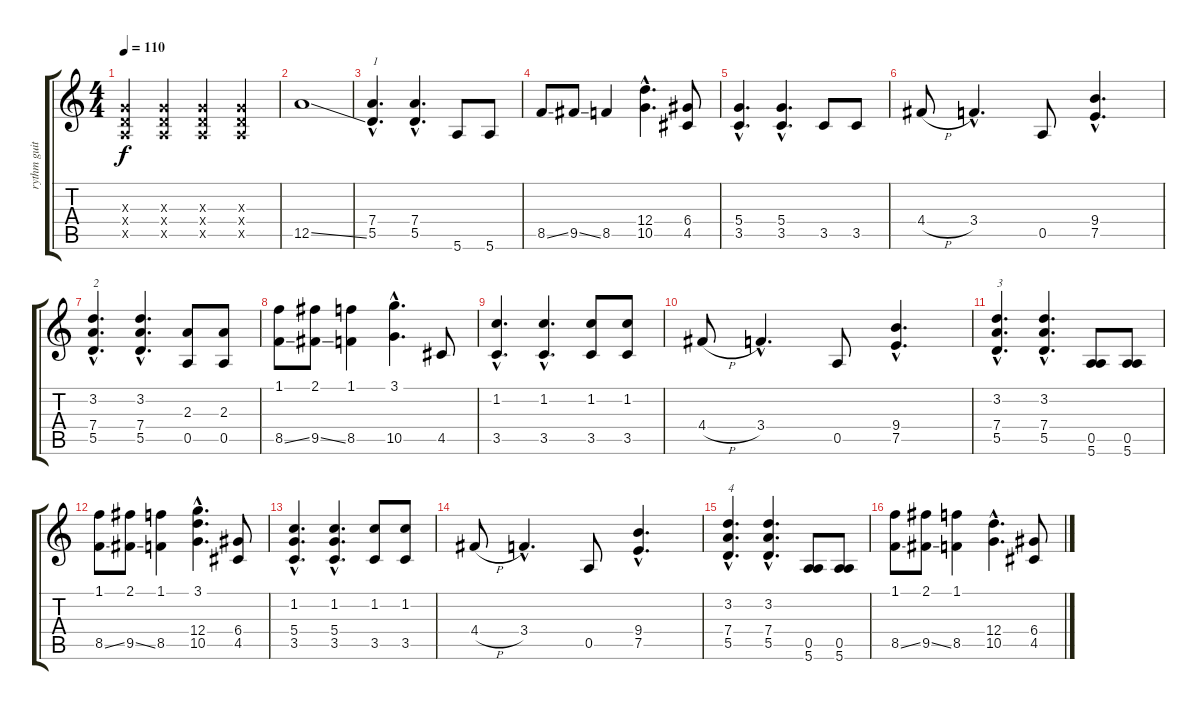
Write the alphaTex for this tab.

\track ("rythm guitar" "rythm guit") {instrument distortionguitar}
\staff {score tabs}
\tuning (E4 B3 G3 D3 A2 E2) {hide}
\ts (4 4)
\tempo 110
\clef g2
\ks c
(0.3{x} 0.4{x} 0.5{x}).4{dy f instrument distortionguitar} (0.3{x} 0.4{x} 0.5{x}).4 (0.3{x} 0.4{x} 0.5{x}).4 (0.3{x} 0.4{x} 0.5{x}).4 |
12.5{ss}.1 |
(7.4{hac} 5.5{hac}).4{d txt "1"} (7.4{hac} 5.5{hac}).4{d} 5.6.8 5.6.8 |
8.5{ss}.8 9.5{ss}.8 8.5.4 (12.4{hac} 10.5{hac}).4{d} (6.4 4.5).8 |
(5.4{hac} 3.5{hac}).4{d} (5.4{hac} 3.5{hac}).4{d} 3.5.8 3.5.8 |
4.4{h}.8 3.4{hac}.4{d} 0.5.8 (9.4{hac} 7.5{hac}).4{d} |
(3.2{hac} 7.4{hac} 5.5{hac}).4{d txt "2"} (3.2{hac} 7.4{hac} 5.5{hac}).4{d} (2.3 0.5).8 (2.3 0.5).8 |
(1.1 8.5{ss}).8 (2.1 9.5{ss}).8 (1.1 8.5).4 (3.1{hac} 10.5{hac}).4{d} 4.5.8 |
(1.2{hac} 3.5{hac}).4{d} (1.2{hac} 3.5{hac}).4{d} (1.2 3.5).8 (1.2 3.5).8 |
4.4{h}.8 3.4{hac}.4{d} 0.5.8 (9.4{hac} 7.5{hac}).4{d} |
(3.2{hac} 7.4{hac} 5.5{hac}).4{d txt "3"} (3.2{hac} 7.4{hac} 5.5{hac}).4{d} (0.5 5.6).8 (0.5 5.6).8 |
(1.1 8.5{ss}).8 (2.1 9.5{ss}).8 (1.1 8.5).4 (3.1{hac} 12.4{hac} 10.5{hac}).4{d} (6.4 4.5).8 |
(1.2{hac} 5.4{hac} 3.5{hac}).4{d} (1.2{hac} 5.4{hac} 3.5{hac}).4{d} (1.2 3.5).8 (1.2 3.5).8 |
4.4{h}.8 3.4{hac}.4{d} 0.5.8 (9.4{hac} 7.5{hac}).4{d} |
(3.2{hac} 7.4{hac} 5.5{hac}).4{d txt "4"} (3.2{hac} 7.4{hac} 5.5{hac}).4{d} (0.5 5.6).8 (0.5 5.6).8 |
(1.1 8.5{ss}).8 (2.1 9.5{ss}).8 (1.1 8.5).4 (12.4{hac} 10.5{hac}).4{d} (6.4 4.5).8
